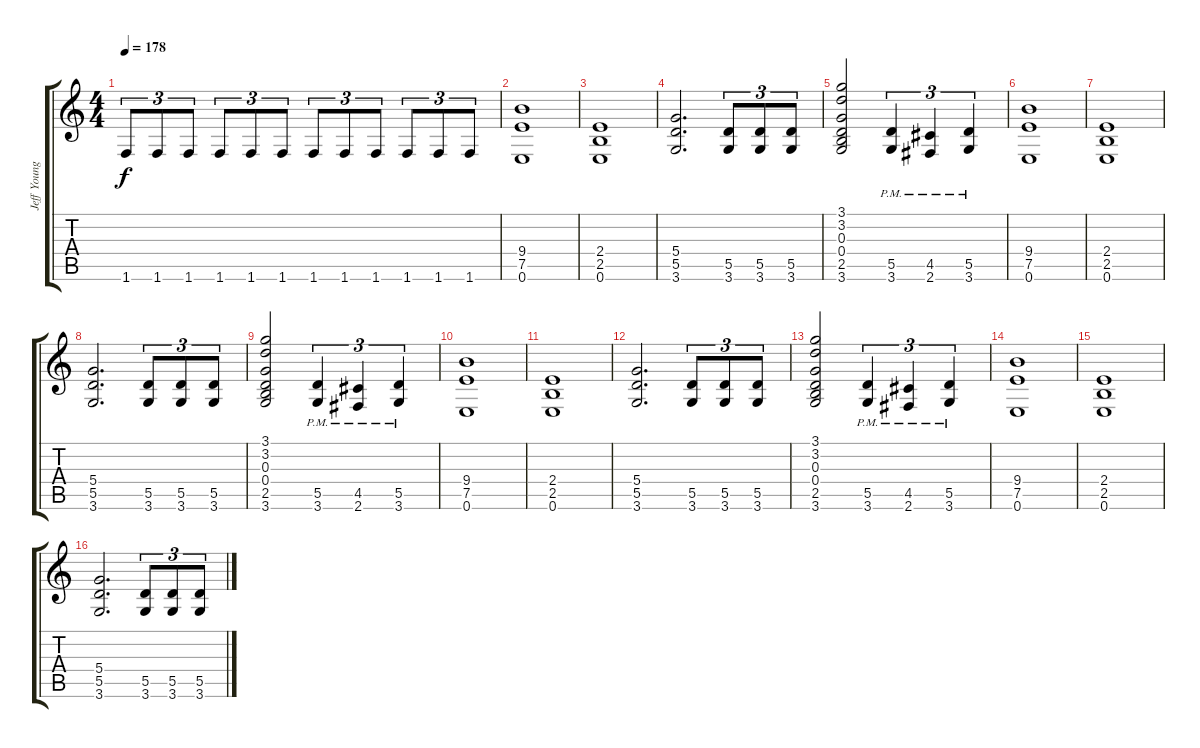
\track ("Jeff Young" "Jeff Young") {instrument distortionguitar}
\staff {score tabs}
\tuning (E4 B3 G3 D3 A2 E2) {hide}
\ts (4 4)
\tempo 178
\clef g2
\ks c
1.6.8{tu (3 2) dy f} 1.6.8{tu (3 2)} 1.6.8{tu (3 2)} 1.6.8{tu (3 2)} 1.6.8{tu (3 2)} 1.6.8{tu (3 2)} 1.6.8{tu (3 2)} 1.6.8{tu (3 2)} 1.6.8{tu (3 2)} 1.6.8{tu (3 2)} 1.6.8{tu (3 2)} 1.6.8{tu (3 2)} |
(9.4 7.5 0.6).1 |
(2.4 2.5 0.6).1 |
(5.4 5.5 3.6).2{d} (5.5 3.6).8{tu (3 2)} (5.5 3.6).8{tu (3 2)} (5.5 3.6).8{tu (3 2)} |
(3.1 3.2 0.3 0.4 2.5 3.6).2 (5.5{pm} 3.6{pm}).4{tu (3 2)} (4.5{pm} 2.6{pm}).4{tu (3 2)} (5.5{pm} 3.6{pm}).4{tu (3 2)} |
(9.4 7.5 0.6).1 |
(2.4 2.5 0.6).1 |
(5.4 5.5 3.6).2{d} (5.5 3.6).8{tu (3 2)} (5.5 3.6).8{tu (3 2)} (5.5 3.6).8{tu (3 2)} |
(3.1 3.2 0.3 0.4 2.5 3.6).2 (5.5{pm} 3.6{pm}).4{tu (3 2)} (4.5{pm} 2.6{pm}).4{tu (3 2)} (5.5{pm} 3.6{pm}).4{tu (3 2)} |
(9.4 7.5 0.6).1 |
(2.4 2.5 0.6).1 |
(5.4 5.5 3.6).2{d} (5.5 3.6).8{tu (3 2)} (5.5 3.6).8{tu (3 2)} (5.5 3.6).8{tu (3 2)} |
(3.1 3.2 0.3 0.4 2.5 3.6).2 (5.5{pm} 3.6{pm}).4{tu (3 2)} (4.5{pm} 2.6{pm}).4{tu (3 2)} (5.5{pm} 3.6{pm}).4{tu (3 2)} |
(9.4 7.5 0.6).1 |
(2.4 2.5 0.6).1 |
(5.4 5.5 3.6).2{d} (5.5 3.6).8{tu (3 2)} (5.5 3.6).8{tu (3 2)} (5.5 3.6).8{tu (3 2)}
